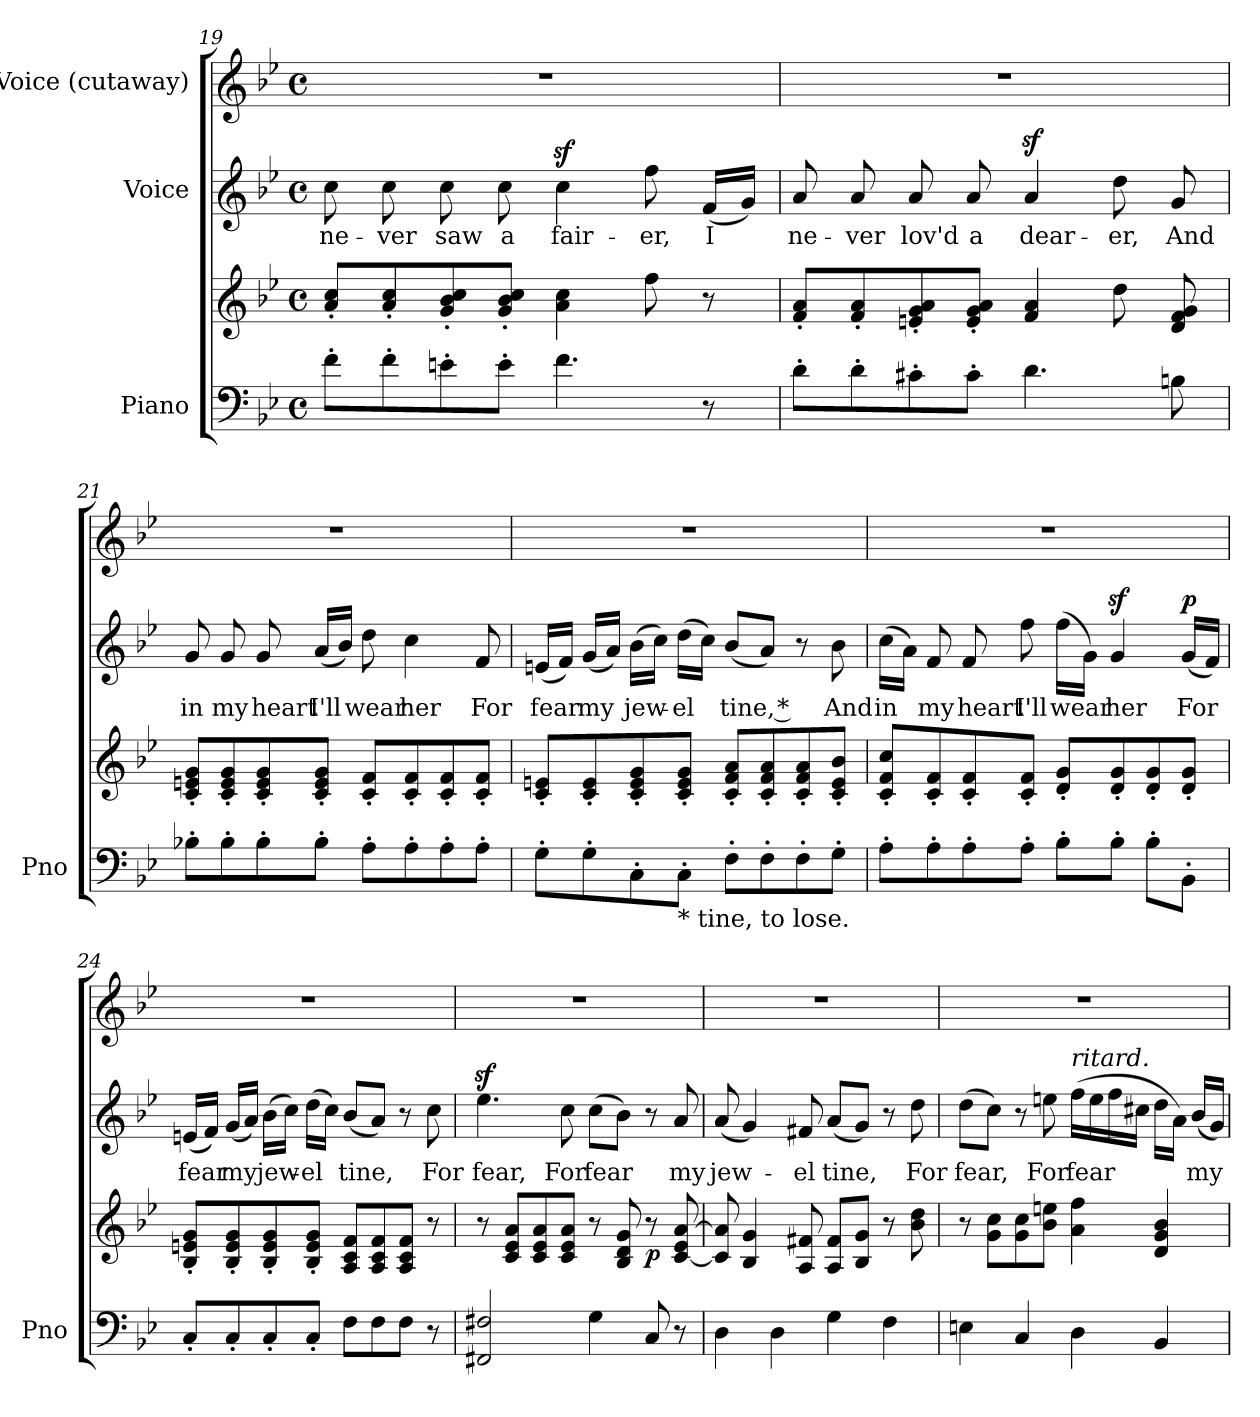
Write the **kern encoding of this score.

**kern	**kern	**dynam	**kern	**text	**dynam	**kern
*part3	*part3	*part3	*part2	*part2	*part2	*part1
*staff4	*staff3	*staff3/4	*staff2	*staff2	*staff2	*staff1
*I"Piano	*	*	*I"Voice	*	*	*I"Voice (cutaway)
*I'Pno	*	*	*	*	*	*
*clefF4	*clefG2	*	*clefG2	*	*	*clefG2
*k[b-e-]	*k[b-e-]	*	*k[b-e-]	*	*	*k[b-e-]
*M4/4	*M4/4	*	*M4/4	*	*	*M4/4
*met(c)	*met(c)	*	*met(c)	*	*	*met(c)
=19	=19	=19	=19	=19	=19	=19
8f'\L	8a/' 8cc/'L	.	8cc\	ne-	.	1r
8f'\	8a/' 8cc/'	.	8cc\	-ver	.	.
8en'\	8g/' 8b-/' 8cc/'	.	8cc\	saw	.	.
8e'\J	8g/' 8b-/' 8cc/'J	.	8cc\	a	.	.
4.f\	4a\ 4cc\	.	4ccz>\	fair-	.	.
.	8ff\	.	8ff\	-er,	.	.
8r	8r	.	(16f/LL	I	.	.
.	.	.	16g/JJ)	.	.	.
=20	=20	=20	=20	=20	=20	=20
8d'\L	8f/' 8a/'L	.	8a/	ne-	.	1r
8d'\	8f/' 8a/'	.	8a/	-ver	.	.
8c#X'\	8en/' 8g/' 8a/'	.	8a/	lov'd	.	.
8c#'\J	8e/' 8g/' 8a/'J	.	8a/	a	.	.
4.d\	4f/ 4a/	.	4az>/	dear-	.	.
.	8dd\	.	8dd\	-er,	.	.
8Bn\	8d/ 8f/ 8g/	.	8g/	And	.	.
=21	=21	=21	=21	=21	=21	=21
8B-X'\L	8c/' 8en/' 8g/'L	.	8g/	in	.	1r
8B-'\	8c/' 8e/' 8g/'	.	8g/	my	.	.
8B-'\	8c/' 8e/' 8g/'	.	8g/	heart	.	.
8B-'\J	8c/' 8e/' 8g/'J	.	(16a/LL	I'll	.	.
.	.	.	16b-/JJ)	.	.	.
8A'\L	8c/' 8f/'L	.	8dd\	wear	.	.
8A'\	8c/' 8f/'	.	4cc\	her	.	.
8A'\	8c/' 8f/'	.	.	.	.	.
8A'\J	8c/' 8f/'J	.	8f/	For	.	.
=22	=22	=22	=22	=22	=22	=22
8G'\L	8c/' 8en/'L	.	(16en/LL	fear	.	1r
.	.	.	16f/JJ)	.	.	.
8G'\	8c/' 8e/'	.	(16g/LL	my	.	.
.	.	.	16a/JJ)	.	.	.
8C'\	8c/' 8e/' 8g/'	.	(16b-\LL	jew-	.	.
.	.	.	16cc\JJ)	.	.	.
!LO:TX:b:t=* tine, to lose.	!	!	!	!	!	!
8C'\J	8c/' 8e/' 8g/'J	.	(16dd\LL	-el	.	.
.	.	.	16cc\JJ)	.	.	.
8F'\L	8c/' 8f/' 8a/'L	.	(8b-/L	tine, *	.	.
8F'\	8c/' 8f/' 8a/'	.	8a/J)	.	.	.
8F'\	8c/' 8f/' 8a/'	.	8r	.	.	.
8G'\J	8c/' 8e/' 8b-/'J	.	8b-\	And	.	.
=23	=23	=23	=23	=23	=23	=23
8A'\L	8c/' 8f/' 8cc/'L	.	(16cc\LL	in	.	1r
.	.	.	16a\JJ)	.	.	.
8A'\	8c/' 8f/'	.	8f/	my	.	.
8A'\	8c/' 8f/'	.	8f/	heart	.	.
8A'\J	8c/' 8f/'J	.	8ff\	I'll	.	.
8B-'\L	8d/' 8g/'L	.	(16ff\LL	wear	.	.
.	.	.	16g\JJ)	.	.	.
8B-'\J	8d/' 8g/'	.	4gz>/	her	.	.
8B-'\L	8d/' 8g/'	.	.	.	.	.
!	!	!	!	!	!LO:DY:a	!
8BB-'\J	8d/' 8g/'J	.	(16g/LL	For	p	.
.	.	.	16f/JJ)	.	.	.
=24	=24	=24	=24	=24	=24	=24
8C'/L	8B-/' 8en/' 8g/'L	.	(16en/LL	fear	.	1r
.	.	.	16f/JJ)	.	.	.
8C'/	8B-/' 8e/' 8g/'	.	(16g/LL	my	.	.
.	.	.	16a/JJ)	.	.	.
8C'/	8B-/' 8e/' 8g/'	.	(16b-\LL	jew-	.	.
.	.	.	16cc\JJ)	.	.	.
8C'/J	8B-/' 8e/' 8g/'J	.	(16dd\LL	-el	.	.
.	.	.	16cc\JJ)	.	.	.
8F\L	8A/ 8c/ 8f/L	.	(8b-/L	tine,	.	.
8F\	8A/ 8c/ 8f/	.	8a/J)	.	.	.
8F\J	8A/ 8c/ 8f/J	.	8r	.	.	.
8r	8r	.	8cc\	For	.	.
=25	=25	=25	=25	=25	=25	=25
2FF#X/ 2F#X/	8r	.	4.ee-z>\	fear,	.	1r
.	8c/ 8e-/ 8a/L	.	.	.	.	.
.	8c/ 8e-/ 8a/	.	.	.	.	.
!	!	!	!	!	!LO:DY:a	!
.	8c/ 8e-/ 8a/J	.	8cc\	For	other-dynamics	.
4G\	8r	.	(8cc\L	fear	.	.
.	8B-/ 8d/ 8g/	.	8b-\J)	.	.	.
!	!	!LO:DY:b	!	!	!	!
8C/	8r	p	8r	.	.	.
8r	[8c/ 8e-/ [8a/	.	8a/	my	.	.
=26	=26	=26	=26	=26	=26	=26
4D\	8c/] 8a/]	.	(8a/	jew-	.	1r
.	4B-/ 4g/	.	4g/)	.	.	.
4D\	.	.	.	.	.	.
.	8A/ 8f#X/	.	8f#X/	-el	.	.
4G\	8A/ 8f#/L	.	(8a/L	tine,	.	.
.	8B-/ 8g/J	.	8g/J)	.	.	.
4F\	8r	.	8r	.	.	.
.	8b-\ 8dd\	.	8dd\	For	.	.
=27	=27	=27	=27	=27	=27	=27
4En\	8r	.	(8dd\L	fear,	.	1r
.	8g\ 8cc\L	.	8cc\J)	.	.	.
4C/	8g\ 8cc\	.	8r	.	.	.
.	8b-\ 8een\J	.	8een\	For	.	.
!	!	!	!LO:TX:a:i:t=ritard.	!	!	!
4D\	4a\ 4ff\	.	(16ff\LL	fear	.	.
.	.	.	16ee\	.	.	.
.	.	.	16ff\	.	.	.
.	.	.	16cc#X\JJ	.	.	.
4BB-/	4d/ 4g/ 4b-/	.	16dd\LL	.	.	.
.	.	.	16a\JJ)	.	.	.
.	.	.	(16b-/LL	my	.	.
.	.	.	16g/JJ)	.	.	.
=	=	=	=	=	=	=
*-	*-	*-	*-	*-	*-	*-
